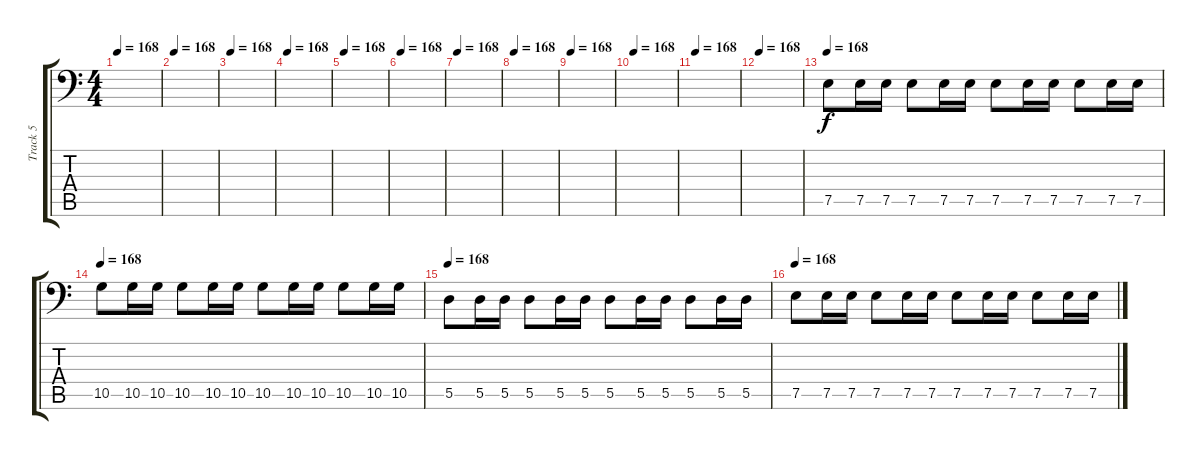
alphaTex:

\track ("Track 5" "Track 5") {instrument electricbassfinger}
\staff {score tabs}
\tuning (E3 B2 G2 D2 A1 E1) {hide}
\ts (4 4)
\tempo 168
\clef f4
\ks c
|
\tempo 168
|
\tempo 168
|
\tempo 168
|
\tempo 168
|
\tempo 168
|
\tempo 168
|
\tempo 168
|
\tempo 168
|
\tempo 168
|
\tempo 168
|
\tempo 168
|
\tempo 168
7.5.8 7.5.16 7.5.16 7.5.8 7.5.16 7.5.16 7.5.8 7.5.16 7.5.16 7.5.8 7.5.16 7.5.16 |
\tempo 168
10.5.8 10.5.16 10.5.16 10.5.8 10.5.16 10.5.16 10.5.8 10.5.16 10.5.16 10.5.8 10.5.16 10.5.16 |
\tempo 168
5.5.8 5.5.16 5.5.16 5.5.8 5.5.16 5.5.16 5.5.8 5.5.16 5.5.16 5.5.8 5.5.16 5.5.16 |
\tempo 168
7.5.8 7.5.16 7.5.16 7.5.8 7.5.16 7.5.16 7.5.8 7.5.16 7.5.16 7.5.8 7.5.16 7.5.16
